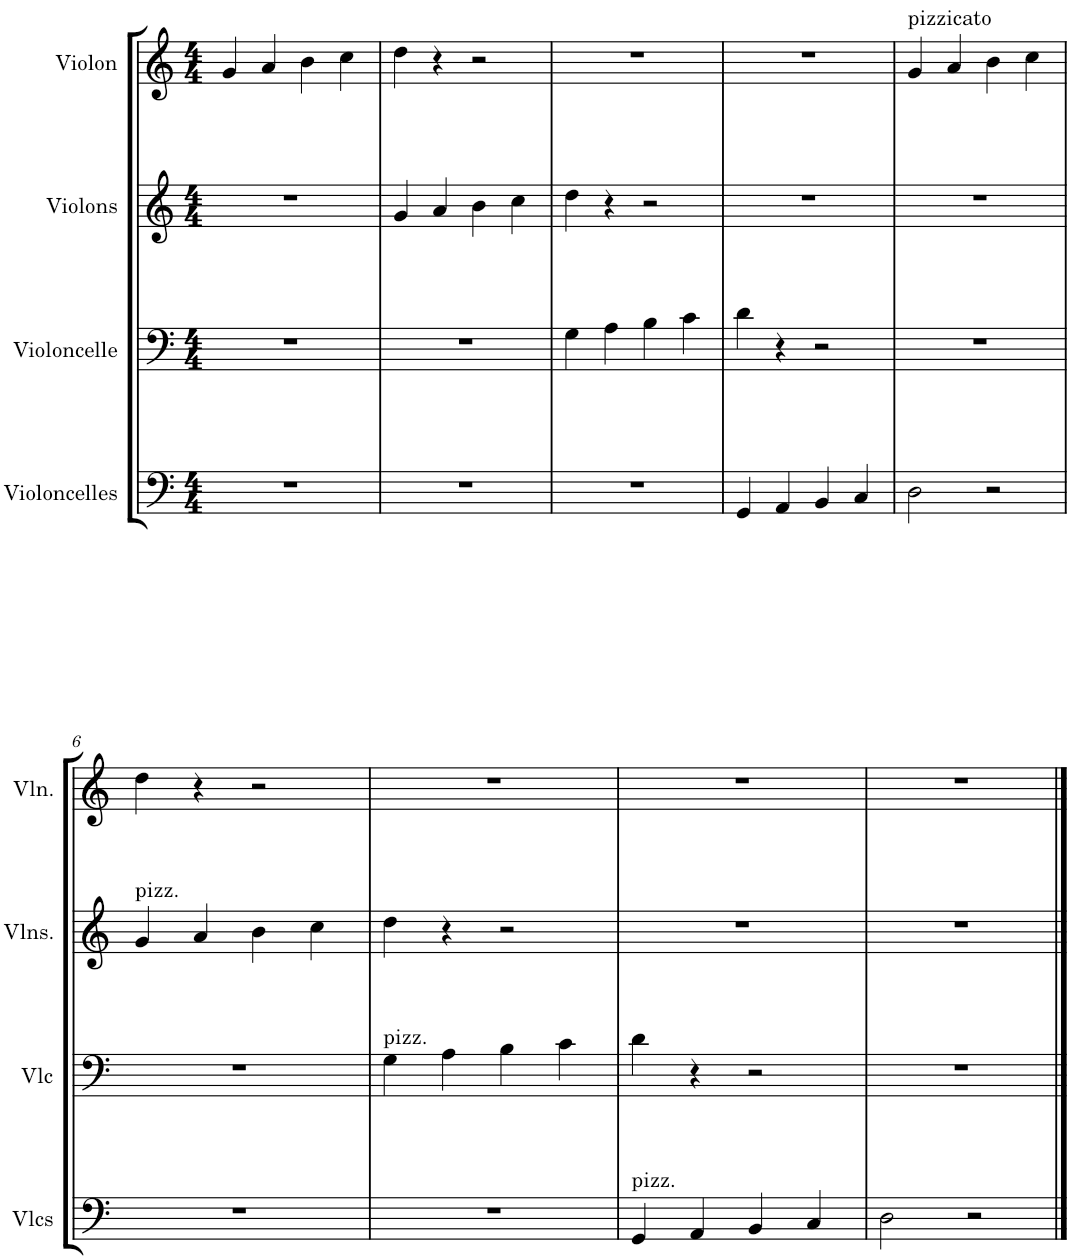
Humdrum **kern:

**kern	**kern	**kern	**kern
*part4	*part3	*part2	*part1
*staff4	*staff3	*staff2	*staff1
*I"Violoncelles	*I"Violoncelle	*I"Violons	*I"Violon
*I'Vlcs	*I'Vlc	*I'Vlns.	*I'Vln.
*clefF4	*clefF4	*clefG2	*clefG2
*k[]	*k[]	*k[]	*k[]
*M4/4	*M4/4	*M4/4	*M4/4
=1	=1	=1	=1
1r	1r	1r	4g/
.	.	.	4a/
.	.	.	4b\
.	.	.	4cc\
=2	=2	=2	=2
1r	1r	4g/	4dd\
.	.	4a/	4r
.	.	4b\	2r
.	.	4cc\	.
=3	=3	=3	=3
1r	4G\	4dd\	1r
.	4A\	4r	.
.	4B\	2r	.
.	4c\	.	.
=4	=4	=4	=4
4GG/	4d\	1r	1r
4AA/	4r	.	.
4BB/	2r	.	.
4C/	.	.	.
=5	=5	=5	=5
!	!	!	!LO:TX:a:t=pizzicato
2D\	1r	1r	4g/
.	.	.	4a/
2r	.	.	4b\
.	.	.	4cc\
!!LO:LB:g=z
=6	=6	=6	=6
!	!	!LO:TX:a:t=pizz.	!
1r	1r	4g/	4dd\
.	.	4a/	4r
.	.	4b\	2r
.	.	4cc\	.
=7	=7	=7	=7
!	!LO:TX:a:t=pizz.	!	!
1r	4G\	4dd\	1r
.	4A\	4r	.
.	4B\	2r	.
.	4c\	.	.
=8	=8	=8	=8
!LO:TX:a:t=pizz.	!	!	!
4GG/	4d\	1r	1r
4AA/	4r	.	.
4BB/	2r	.	.
4C/	.	.	.
=9	=9	=9	=9
2D\	1r	1r	1r
2r	.	.	.
==	==	==	==
*-	*-	*-	*-
